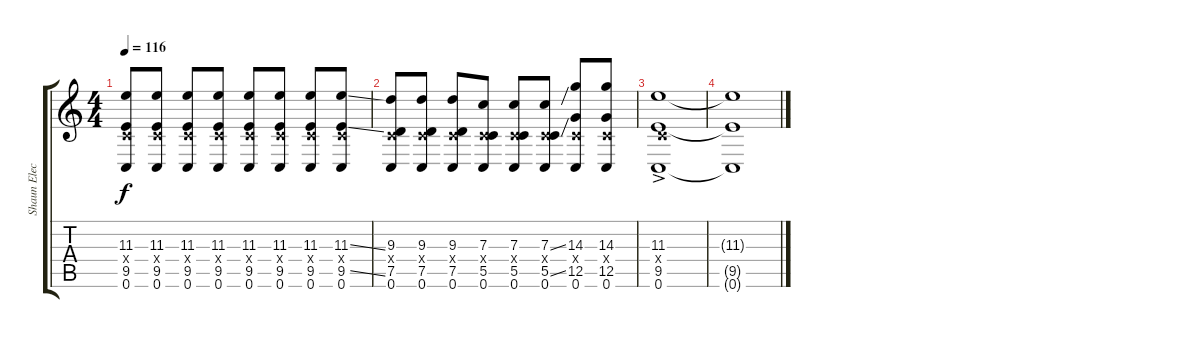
\track ("Shaun Electric" "Shaun Elec") {instrument distortionguitar}
\staff {score tabs}
\tuning (D4 A3 F3 C3 G2 C2) {hide}
\ts (4 4)
\tempo 116
\clef g2
\ks c
(11.3 0.4{x} 9.5 0.6).8{dy f} (11.3 0.4{x} 9.5 0.6).8 (11.3 0.4{x} 9.5 0.6).8 (11.3 0.4{x} 9.5 0.6).8 (11.3 0.4{x} 9.5 0.6).8 (11.3 0.4{x} 9.5 0.6).8 (11.3 0.4{x} 9.5 0.6).8 (11.3{ss} 0.4{x} 9.5{ss} 0.6).8 |
(9.3 0.4{x} 7.5 0.6).8 (9.3 0.4{x} 7.5 0.6).8 (9.3 0.4{x} 7.5 0.6).8 (7.3 0.4{x} 5.5 0.6).8 (7.3 0.4{x} 5.5 0.6).8 (7.3{ss} 0.4{x} 5.5{ss} 0.6).8 (14.3 0.4{x} 12.5 0.6).8 (14.3 0.4{x} 12.5 0.6).8 |
(11.3 0.4{ac x} 9.5 0.6).1 |
(11.3{t} 9.5{t} 0.6{t}).1
